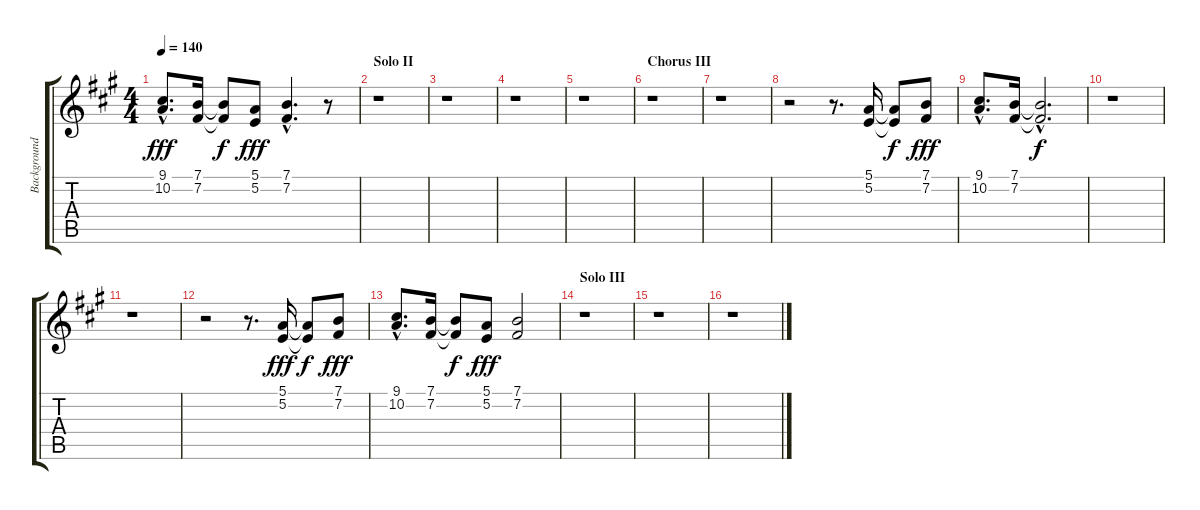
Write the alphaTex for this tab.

\track ("Background Vocals" "Background") {instrument choiraahs}
\staff {score tabs}
\tuning (E4 B3 G3 D3 A2 E2) {hide}
\ts (4 4)
\tempo 140
\clef g2
\ks a
(9.1{hac} 10.2{hac}).8{d dy fff} (7.1 7.2).16 (7.1{t} 7.2{t}).8{dy f} (5.1 5.2).8{dy fff} (7.1{hac} 7.2{hac}).4{d} r.8 |
\section ("" "Solo II")
r.1 |
r.1 |
r.1 |
r.1 |
\section ("" "Chorus III")
r.1 |
r.1 |
r.2 r.8{d} (5.1 5.2).16 (5.1{t} 5.2{t}).8{dy f} (7.1 7.2).8{dy fff} |
(9.1{hac} 10.2{hac}).8{d} (7.1 7.2).16 (7.1{hac t} 7.2{hac t}).2{d dy f} |
r.1 |
r.1 |
r.2 r.8{d} (5.1 5.2).16{dy fff} (5.1{t} 5.2{t}).8{dy f} (7.1 7.2).8{dy fff} |
(9.1{hac} 10.2{hac}).8{d} (7.1 7.2).16 (7.1{t} 7.2{t}).8{dy f} (5.1 5.2).8{dy fff} (7.1 7.2).2 |
\section ("" "Solo III")
r.1 |
r.1 |
r.1
